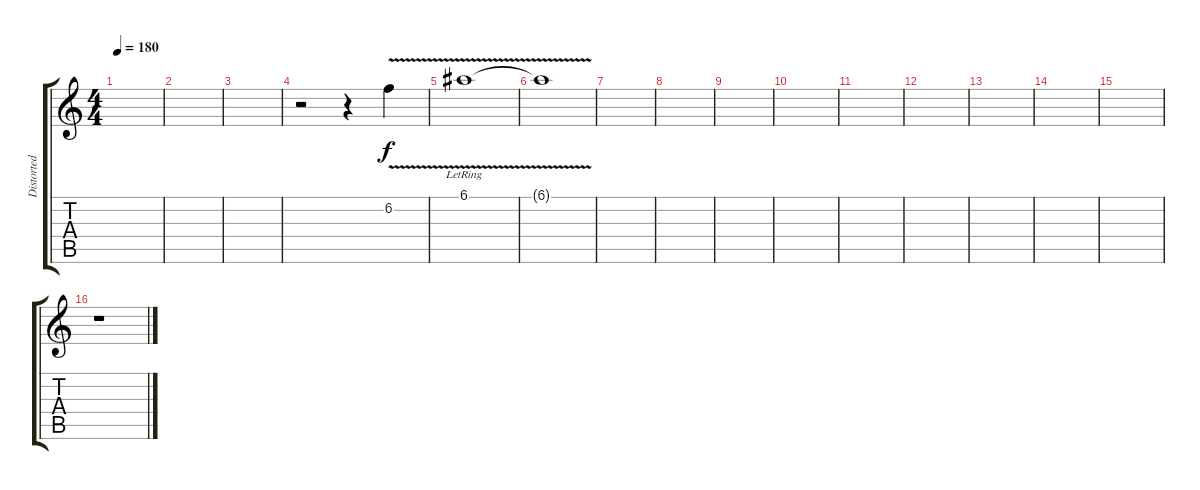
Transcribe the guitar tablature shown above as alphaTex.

\track ("Distorted Guitarist" "Distorted ") {instrument distortionguitar}
\staff {score tabs}
\tuning (E4 B3 G3 D3 A2 D2) {hide}
\ts (4 4)
\tempo 180
\clef g2
\ks c
|
|
|
r.2 r.4 6.2{v}.4 |
6.1{v lr}.1 |
6.1{t}.1 |
|
|
|
|
|
|
|
|
|
r.1
